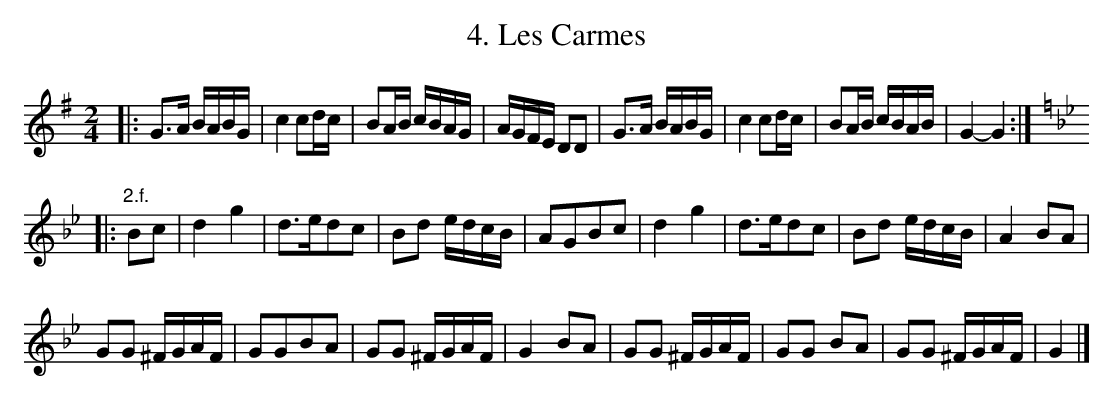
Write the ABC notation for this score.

X:1
T: 4. Les Carmes
M: 2/4
L: 1/16
K: G
|:\
G3A BABG | c4 c2dc | B2AB cBAG | AGFE D2D2 |\
G3A BABG | c4 c2dc | B2AB cBAB | G4- G4 :|
K:Gm
|: "2.f."B2c2 |\
d4 g4 | d3ed2c2 | B2d2 edcB | A2G2B2c2 |\
d4 g4 | d3ed2c2 | B2d2 edcB | A4 B2A2 |
G2G2 ^FGAF | G2G2B2A2 | G2G2 ^FGAF | G4 B2A2 |\
G2G2 ^FGAF | G2G2 B2A2 | G2G2 ^FGAF | G4 |]
